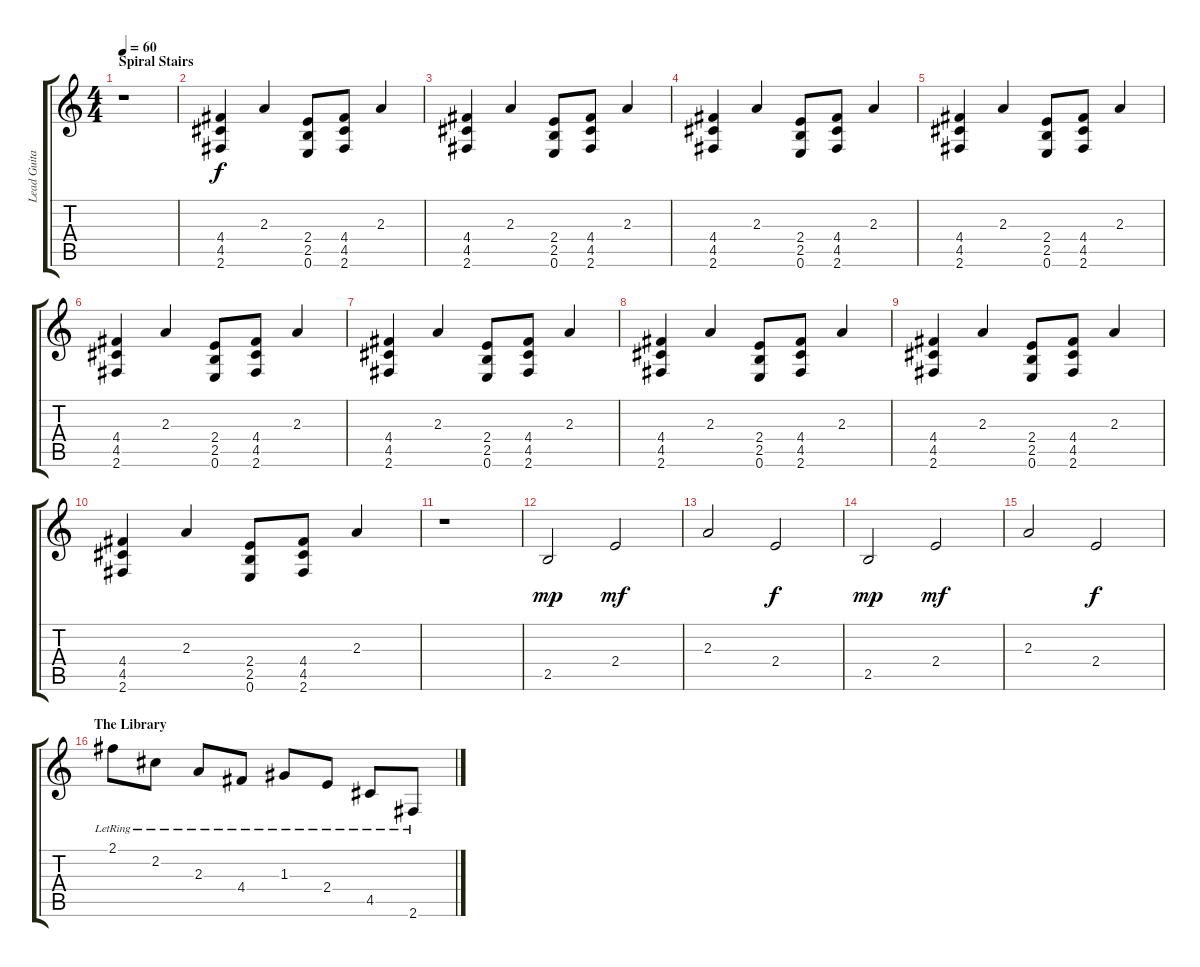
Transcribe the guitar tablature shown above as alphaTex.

\track ("Lead Guitar" "Lead Guita") {instrument acousticguitarnylon}
\staff {score tabs}
\tuning (E4 B3 G3 D3 A2 E2) {hide}
\ts (4 4)
\section ("" "Spiral Stairs")
\tempo 60
\clef g2
\ks c
r.1{dy f} |
(4.4 4.5 2.6).4 2.3.4 (2.4 2.5 0.6).8 (4.4 4.5 2.6).8 2.3.4 |
(4.4 4.5 2.6).4 2.3.4 (2.4 2.5 0.6).8 (4.4 4.5 2.6).8 2.3.4 |
(4.4 4.5 2.6).4 2.3.4 (2.4 2.5 0.6).8 (4.4 4.5 2.6).8 2.3.4 |
(4.4 4.5 2.6).4 2.3.4 (2.4 2.5 0.6).8 (4.4 4.5 2.6).8 2.3.4 |
(4.4 4.5 2.6).4 2.3.4 (2.4 2.5 0.6).8 (4.4 4.5 2.6).8 2.3.4 |
(4.4 4.5 2.6).4 2.3.4 (2.4 2.5 0.6).8 (4.4 4.5 2.6).8 2.3.4 |
(4.4 4.5 2.6).4 2.3.4 (2.4 2.5 0.6).8 (4.4 4.5 2.6).8 2.3.4 |
(4.4 4.5 2.6).4 2.3.4 (2.4 2.5 0.6).8 (4.4 4.5 2.6).8 2.3.4 |
(4.4 4.5 2.6).4 2.3.4 (2.4 2.5 0.6).8 (4.4 4.5 2.6).8 2.3.4 |
r.1 |
2.5.2{dy mp} 2.4.2{dy mf} |
2.3.2 2.4.2{dy f} |
2.5.2{dy mp} 2.4.2{dy mf} |
2.3.2 2.4.2{dy f} |
\section ("" "The Library")
2.1{lr}.8 2.2{lr}.8 2.3{lr}.8 4.4{lr}.8 1.3{lr}.8 2.4{lr}.8 4.5{lr}.8 2.6{lr}.8
